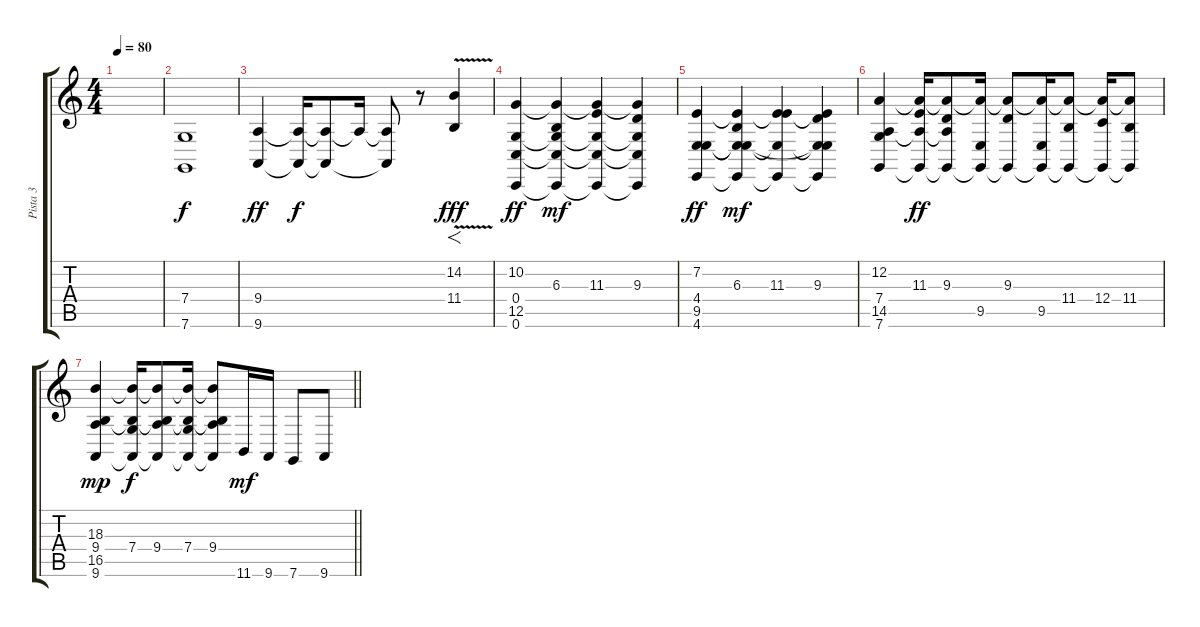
\track ("Pista 3" "Pista 3") {instrument synthbrass1}
\staff {score tabs}
\tuning (D4 A3 F3 C3 G2 C2) {hide}
\ts (4 4)
\tempo 80
\clef g2
\ks c
|
(7.4 7.6).1 |
(9.4 9.6).4{dy ff} (9.4{t} 9.6{t}).16{dy f} (9.4{t} 9.6{t}).8 9.4{t}.16 (9.4{t} 9.6{t}).8 r.8 (14.2{v} 11.4{v}).4{f dy fff} |
(10.2 0.4 12.5 0.6).4{dy ff} (10.2{t} 6.3 0.4{t} 12.5{t} 0.6{t}).4{dy mf} (10.2{t} 11.3 0.4{t} 12.5{t} 0.6{t}).4 (10.2{t} 9.3 0.4{t} 12.5{t} 0.6{t}).4 |
(7.2 4.4 9.5 4.6).4{dy ff} (7.2{t} 6.3 4.4{t} 9.5{t} 4.6{t}).4{dy mf} (7.2{t} 11.3 4.4{t} 4.6{t}).4 (7.2{t} 9.3 4.4{t} 9.5{t} 4.6{t}).4 |
(12.2 7.4 14.5 7.6).4 (12.2{t} 11.3 14.5{t} 7.6{t}).16{dy ff} (12.2{t} 9.3 14.5{t} 7.6{t}).8 (12.2{t} 9.5 7.6{t}).16 (12.2{t} 9.3 7.6{t}).8 (12.2{t} 9.5 7.6{t}).16 (12.2{t} 11.4 7.6{t}).8 (12.2{t} 12.4 7.6{t}).16 (12.2{t} 11.4 7.6{t}).8 |
\barLineRight lightlight
(18.3 9.4 16.5 9.6).4{dy mp} (18.3{t} 7.4 16.5{t} 9.6{t}).16{dy f} (18.3{t} 9.4 16.5{t} 9.6{t}).8 (18.3{t} 7.4 16.5{t} 9.6{t}).16 (18.3{t} 9.4 16.5{t} 9.6{t}).8 11.6.16{dy mf} 9.6.16 7.6.8 9.6.8
